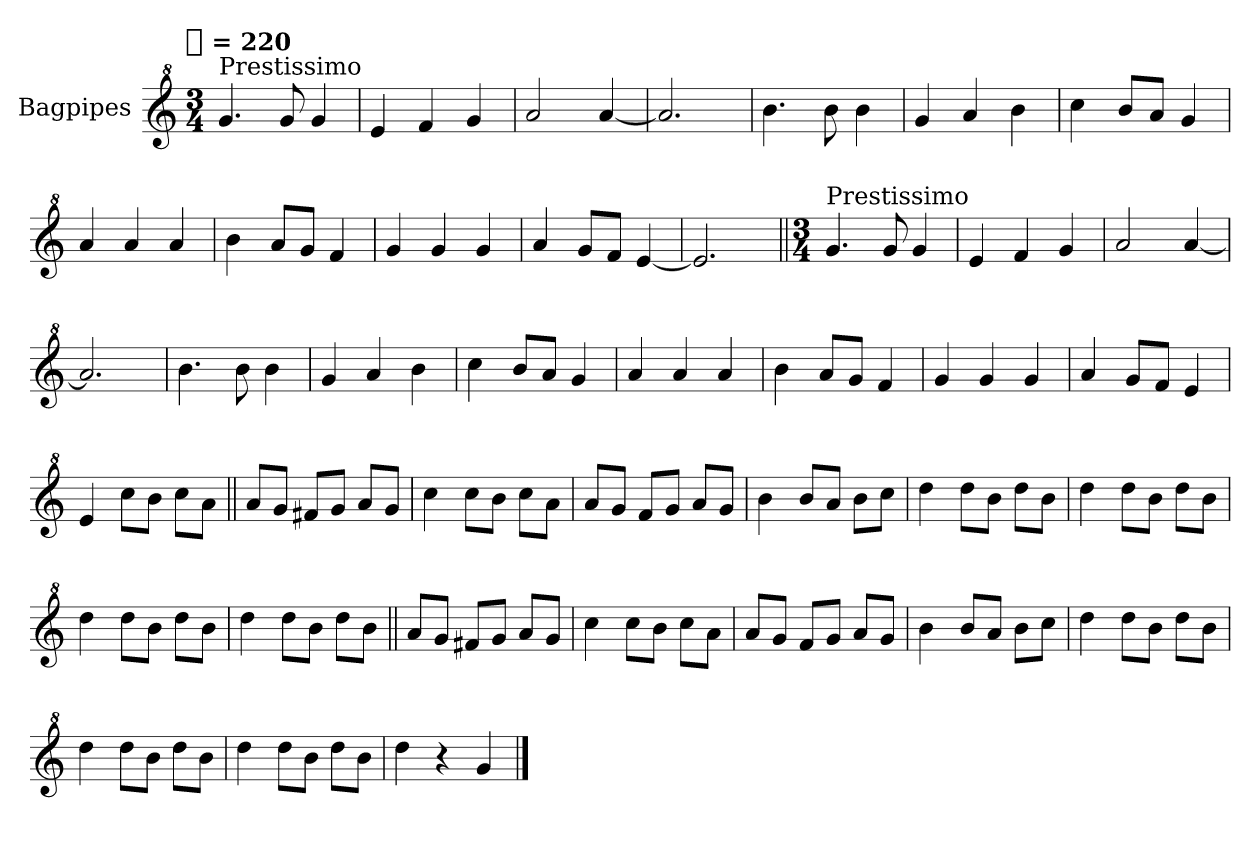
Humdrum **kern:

**kern
*part1
*staff1
*I"Bagpipes
*I'Bag
*clefG^2
*k[]
!!LO:TX:omd:t=[quarter] = 220
*M3/4
*MM220
=1
!LO:TX:a:t=Prestissimo
4.gg
8gg
4gg
=
4ee
4ff
4gg
=
2aa
[4aa
=
2.aa]
=
4.bb
8bb
4bb
=
4gg
4aa
4bb
=
4ccc
8bbL
8aaJ
4gg
=
4aa
4aa
4aa
=
4bb
8aaL
8ggJ
4ff
=
4gg
4gg
4gg
=
4aa
8ggL
8ffJ
[4ee
=
2.ee]
=||
*M3/4
*MM220
!LO:TX:a:t=Prestissimo
4.gg
8gg
4gg
=
4ee
4ff
4gg
=
2aa
[4aa
=
2.aa]
=
4.bb
8bb
4bb
=
4gg
4aa
4bb
=
4ccc
8bbL
8aaJ
4gg
=
4aa
4aa
4aa
=
4bb
8aaL
8ggJ
4ff
=
4gg
4gg
4gg
=
4aa
8ggL
8ffJ
4ee
=
4ee
8cccL
8bbJ
8cccL
8aaJ
=||
8aaL
8ggJ
8ff#XL
8ggJ
8aaL
8ggJ
=
4ccc
8cccL
8bbJ
8cccL
8aaJ
=
8aaL
8ggJ
8ffL
8ggJ
8aaL
8ggJ
=
4bb
8bbL
8aaJ
8bbL
8cccJ
=
4ddd
8dddL
8bbJ
8dddL
8bbJ
=
4ddd
8dddL
8bbJ
8dddL
8bbJ
=
4ddd
8dddL
8bbJ
8dddL
8bbJ
=
4ddd
8dddL
8bbJ
8dddL
8bbJ
=||
8aaL
8ggJ
8ff#XL
8ggJ
8aaL
8ggJ
=
4ccc
8cccL
8bbJ
8cccL
8aaJ
=
8aaL
8ggJ
8ffL
8ggJ
8aaL
8ggJ
=
4bb
8bbL
8aaJ
8bbL
8cccJ
=
4ddd
8dddL
8bbJ
8dddL
8bbJ
=
4ddd
8dddL
8bbJ
8dddL
8bbJ
=
4ddd
8dddL
8bbJ
8dddL
8bbJ
=
4ddd
4r
4gg
==
*-
